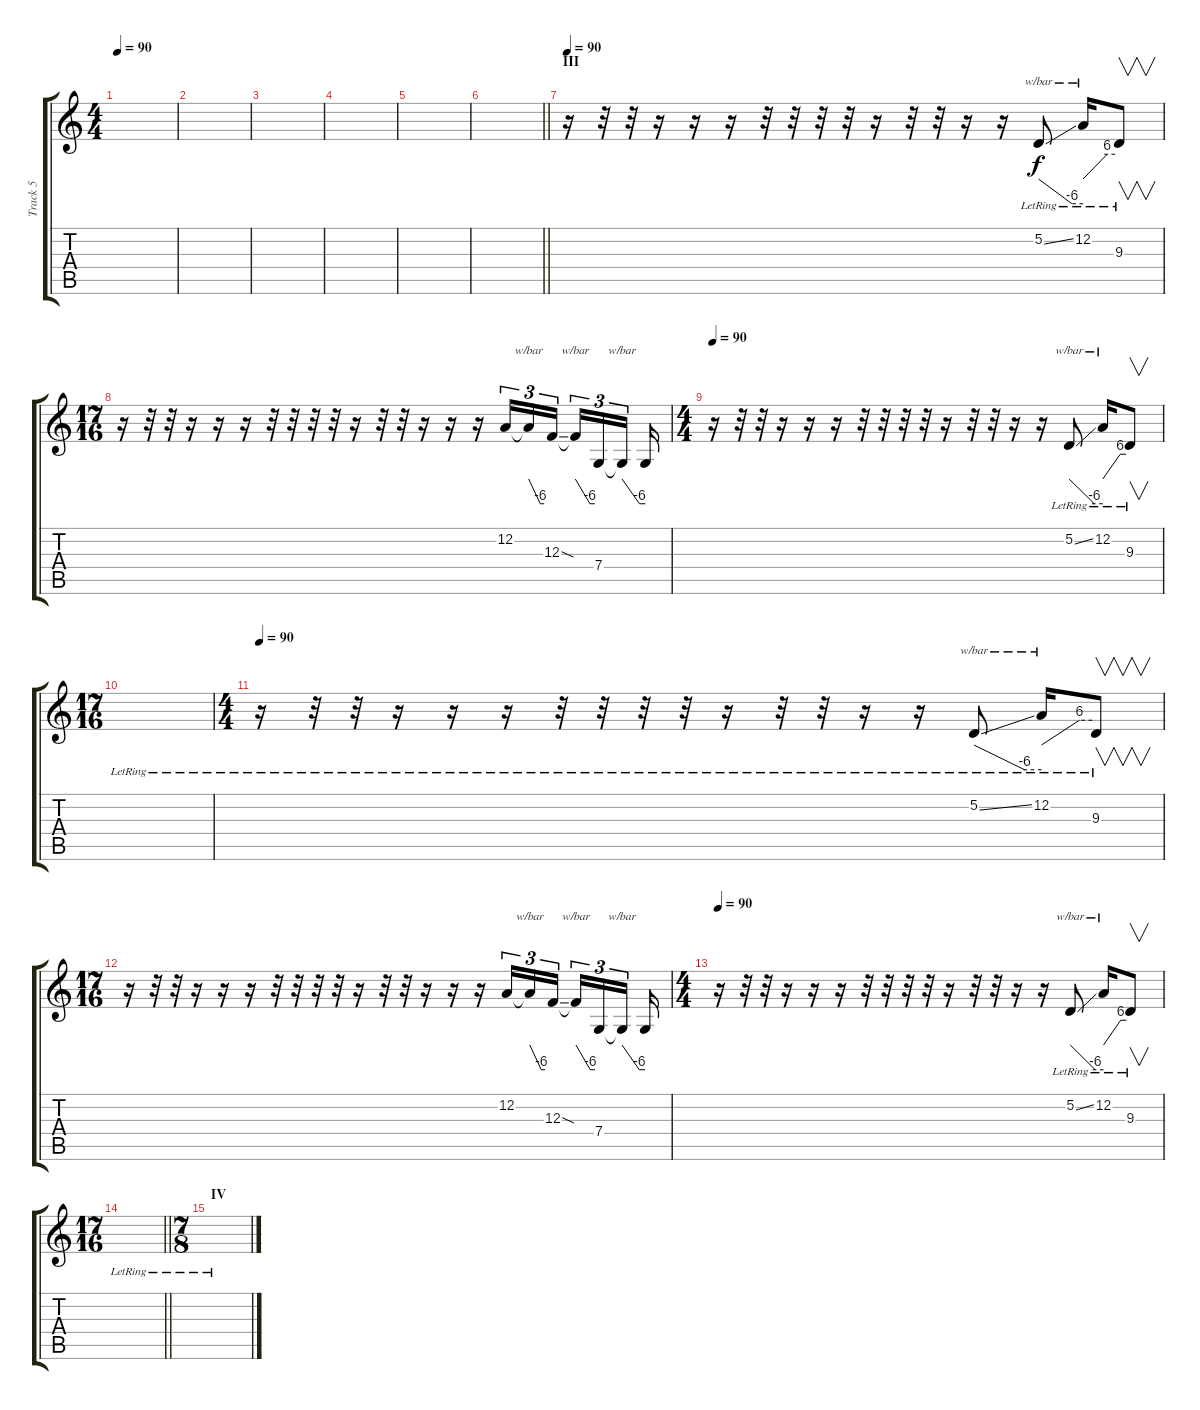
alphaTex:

\track ("Track 5" "Track 5") {instrument pad1newage}
\staff {score tabs}
\tuning (D4 A3 F3 C3 G2 D2) {hide}
\ts (4 4)
\tempo 90
\clef g2
\ks c
|
|
|
|
|
\barLineRight lightlight
|
\section ("" "III")
\tempo 90
r.16{volume 9} r.32 r.32 r.16 r.16 r.16 r.32 r.32 r.32 r.32 r.16 r.32 r.32 r.16 r.16 5.2{ss lr}.8{tbe (custom default 0 0 45 -24 60 -24) dy f} 12.2{lr}.16{tbe (custom default 0 0 45 24 60 24)} 9.3{lr}.8{v} |
\ts (17 16)
r.16 r.32 r.32 r.16 r.16 r.16 r.32 r.32 r.32 r.32 r.16 r.32 r.32 r.16 r.16 r.16 12.2.16{tu (3 2)} 12.2{t}.16{tu (3 2) tbe (custom default 0 0 45 -24 60 -24)} 12.3{ss}.16{tu (3 2)} 12.3{t}.16{tu (3 2) tbe (custom default 0 0 45 -24 60 -24)} 7.4.16{tu (3 2)} 7.4{t}.16{tu (3 2) tbe (custom default 0 0 45 -24 60 -24)} 7.4{t}.16 |
\ts (4 4)
\tempo 90
r.16{volume 0} r.32 r.32 r.16{volume 13} r.16 r.16 r.32 r.32 r.32 r.32 r.16 r.32 r.32 r.16 r.16 5.2{ss lr}.8{tbe (custom default 0 0 45 -24 60 -24)} 12.2{lr}.16{tbe (custom default 0 0 45 24 60 24)} 9.3{lr}.8{v} |
\ts (17 16)
|
\ts (4 4)
\tempo 90
r.16 r.32 r.32 r.16 r.16 r.16 r.32 r.32 r.32 r.32 r.16 r.32 r.32 r.16 r.16 5.2{ss lr}.8{tbe (custom default 0 0 45 -24 60 -24)} 12.2{lr}.16{tbe (custom default 0 0 45 24 60 24)} 9.3{lr}.8{v} |
\ts (17 16)
r.16 r.32 r.32 r.16 r.16 r.16 r.32 r.32 r.32 r.32 r.16 r.32 r.32 r.16 r.16 r.16 12.2.16{tu (3 2)} 12.2{t}.16{tu (3 2) tbe (custom default 0 0 45 -24 60 -24)} 12.3{ss}.16{tu (3 2)} 12.3{t}.16{tu (3 2) tbe (custom default 0 0 45 -24 60 -24)} 7.4.16{tu (3 2)} 7.4{t}.16{tu (3 2) tbe (custom default 0 0 45 -24 60 -24)} 7.4{t}.16 |
\ts (4 4)
\tempo 90
r.16{volume 0} r.32 r.32 r.16{volume 13} r.16 r.16 r.32 r.32 r.32 r.32 r.16 r.32 r.32 r.16 r.16 5.2{ss lr}.8{tbe (custom default 0 0 45 -24 60 -24)} 12.2{lr}.16{tbe (custom default 0 0 45 24 60 24)} 9.3{lr}.8{v} |
\ts (17 16)
\barLineRight lightlight
|
\ts (7 8)
\section ("" "IV")
